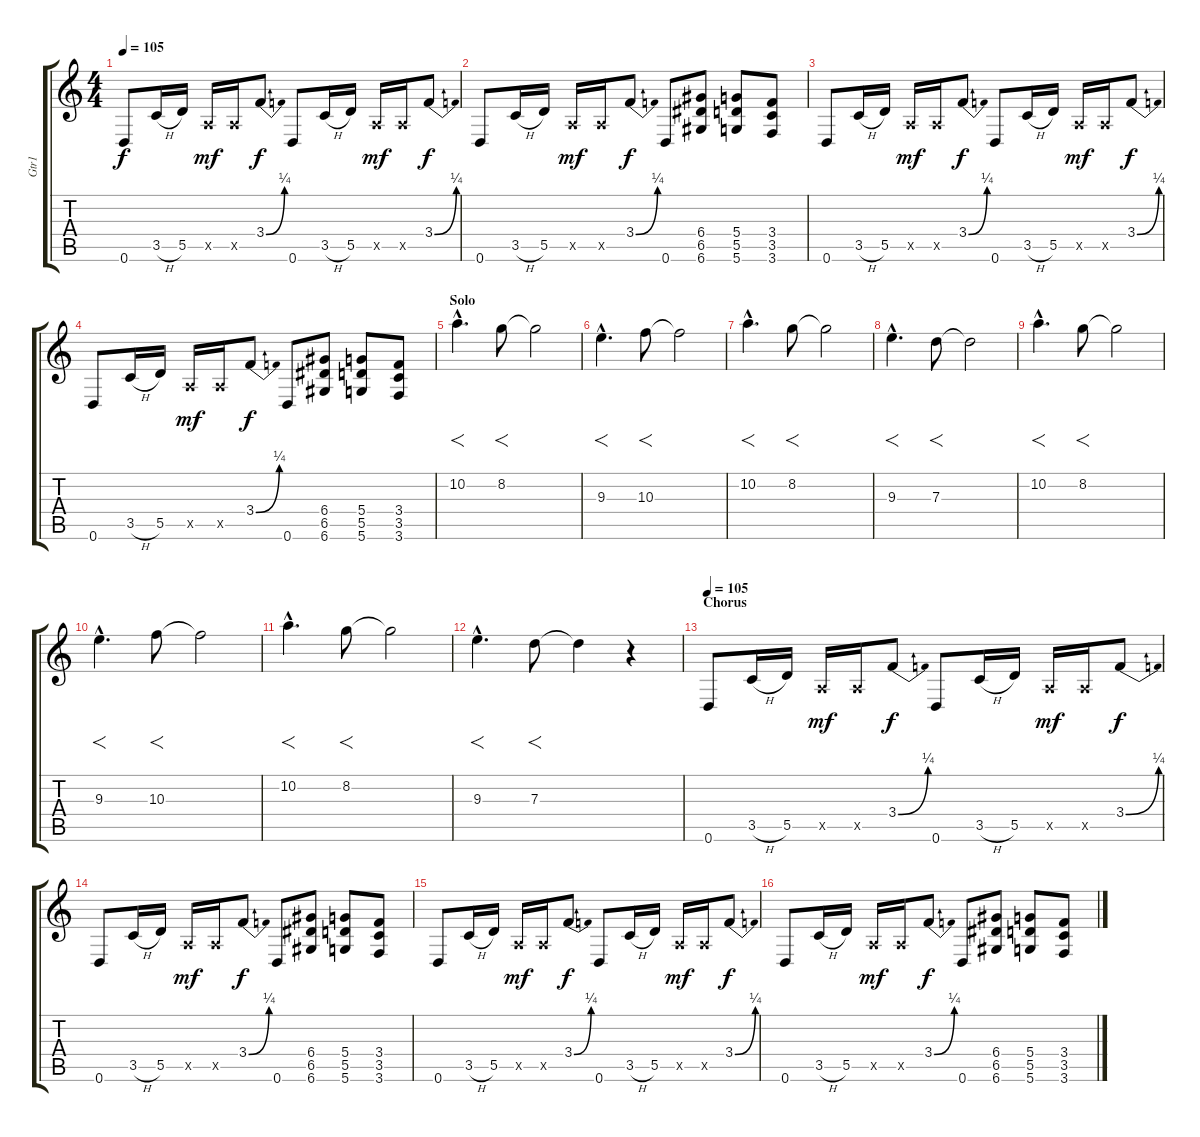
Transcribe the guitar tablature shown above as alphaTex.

\track ("Gtr1" "Gtr1") {instrument overdrivenguitar}
\staff {score tabs}
\tuning (E4 B3 G3 D3 A2 D2) {hide}
\ts (4 4)
\tempo 105
\clef g2
\ks c
0.6.8{dy f} 3.5{h}.16 5.5.16 0.5{x}.16{dy mf} 0.5{x}.16 3.4{be (bend 0 0 60 1)}.8{dy f} 0.6.8 3.5{h}.16 5.5.16 0.5{x}.16{dy mf} 0.5{x}.16 3.4{be (bend 0 0 60 1)}.8{dy f} |
0.6.8 3.5{h}.16 5.5.16 0.5{x}.16{dy mf} 0.5{x}.16 3.4{be (bend 0 0 60 1)}.8{dy f} 0.6.8 (6.4 6.5 6.6).8 (5.4 5.5 5.6).8 (3.4 3.5 3.6).8 |
0.6.8 3.5{h}.16 5.5.16 0.5{x}.16{dy mf} 0.5{x}.16 3.4{be (bend 0 0 60 1)}.8{dy f} 0.6.8 3.5{h}.16 5.5.16 0.5{x}.16{dy mf} 0.5{x}.16 3.4{be (bend 0 0 60 1)}.8{dy f} |
0.6.8 3.5{h}.16 5.5.16 0.5{x}.16{dy mf} 0.5{x}.16 3.4{be (bend 0 0 60 1)}.8{dy f} 0.6.8 (6.4 6.5 6.6).8 (5.4 5.5 5.6).8 (3.4 3.5 3.6).8 |
\section ("" "Solo")
10.2{hac}.4{f d} 8.2.8{f} 8.2{t}.2 |
9.3{hac}.4{f d} 10.3.8{f} 10.3{t}.2 |
10.2{hac}.4{f d} 8.2.8{f} 8.2{t}.2 |
9.3{hac}.4{f d} 7.3.8{f} 7.3{t}.2 |
10.2{hac}.4{f d} 8.2.8{f} 8.2{t}.2 |
9.3{hac}.4{f d} 10.3.8{f} 10.3{t}.2 |
10.2{hac}.4{f d} 8.2.8{f} 8.2{t}.2 |
9.3{hac}.4{f d} 7.3.8{f} 7.3{t}.4 r.4 |
\section ("" "Chorus")
\tempo 105
0.6.8 3.5{h}.16 5.5.16 0.5{x}.16{dy mf} 0.5{x}.16 3.4{be (bend 0 0 60 1)}.8{dy f} 0.6.8 3.5{h}.16 5.5.16 0.5{x}.16{dy mf} 0.5{x}.16 3.4{be (bend 0 0 60 1)}.8{dy f} |
0.6.8 3.5{h}.16 5.5.16 0.5{x}.16{dy mf} 0.5{x}.16 3.4{be (bend 0 0 60 1)}.8{dy f} 0.6.8 (6.4 6.5 6.6).8 (5.4 5.5 5.6).8 (3.4 3.5 3.6).8 |
0.6.8 3.5{h}.16 5.5.16 0.5{x}.16{dy mf} 0.5{x}.16 3.4{be (bend 0 0 60 1)}.8{dy f} 0.6.8 3.5{h}.16 5.5.16 0.5{x}.16{dy mf} 0.5{x}.16 3.4{be (bend 0 0 60 1)}.8{dy f} |
0.6.8 3.5{h}.16 5.5.16 0.5{x}.16{dy mf} 0.5{x}.16 3.4{be (bend 0 0 60 1)}.8{dy f} 0.6.8 (6.4 6.5 6.6).8 (5.4 5.5 5.6).8 (3.4 3.5 3.6).8
